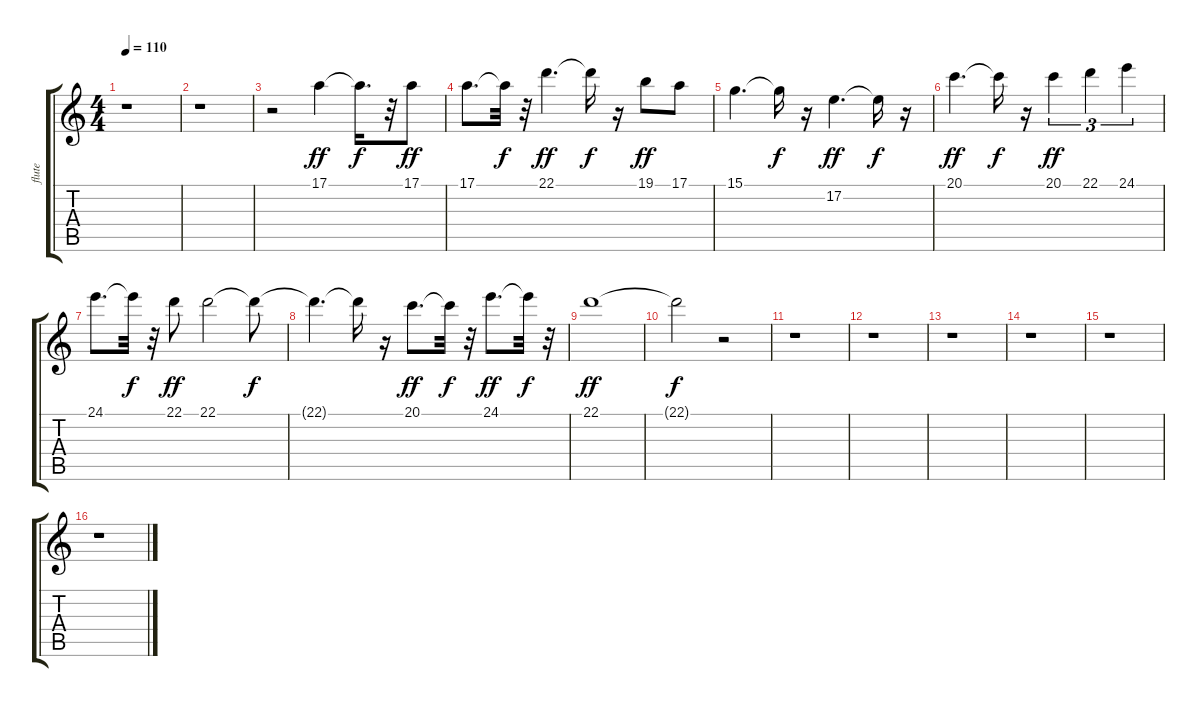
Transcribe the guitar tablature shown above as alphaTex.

\track ("flute" "flute") {instrument flute}
\staff {score tabs}
\tuning (E4 B3 G3 D3 A2 E2) {hide}
\ts (4 4)
\tempo 110
\clef g2
\ks c
r.1{dy ff} |
r.1 |
r.2 17.1.4 17.1{t}.16{d dy f} r.32 17.1.8{dy ff} |
17.1.8{d} 17.1{t}.32{dy f} r.32 22.1.4{d dy ff} 22.1{t}.16{dy f} r.16 19.1.8{dy ff} 17.1.8 |
15.1.4{d} 15.1{t}.16{dy f} r.16 17.2.4{d dy ff} 17.2{t}.16{dy f} r.16 |
20.1.4{d dy ff} 20.1{t}.16{dy f} r.16 20.1.4{tu (3 2) dy ff} 22.1.4{tu (3 2)} 24.1.4{tu (3 2)} |
24.1.8{d} 24.1{t}.32{dy f} r.32 22.1.8{dy ff} 22.1.2 22.1{t}.8{dy f} |
22.1{t}.4{d} 22.1{t}.16 r.16 20.1.8{d dy ff} 20.1{t}.32{dy f} r.32 24.1.8{d dy ff} 24.1{t}.32{dy f} r.32 |
22.1.1{dy ff} |
22.1{t}.2{dy f} r.2 |
r.1 |
r.1 |
r.1 |
r.1 |
r.1 |
r.1
